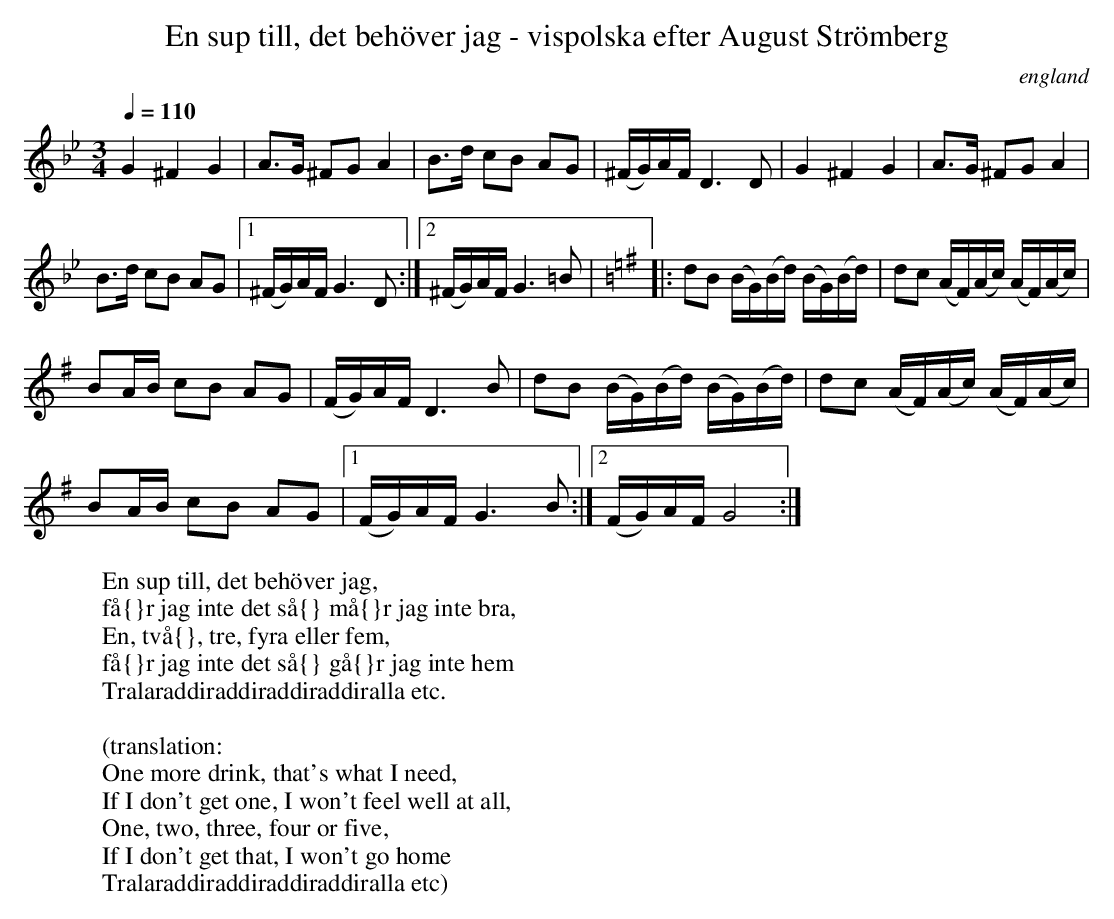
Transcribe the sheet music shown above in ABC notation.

X:1
T:En sup till, det beh\"over jag - vispolska efter August Str\"omberg
O:england
Q:1/4=110
M:3/4
L:1/8
K:Gm
G2 ^F2 G2|A>G ^FG A2|B>d cB AG|(^F/G/)A/F/ D3D|\
G2 ^F2 G2|A>G ^FG A2|
B>d cB AG|1 (^F/G/)A/F/ G3D:|2 (^F/G/)A/F/ G3 =B|\
K:G
L:1/16
|:d2B2 (BG)(Bd) (BG)(Bd)|d2c2 (AF)(Ac) (AF)(Ac)|
B2AB c2B2 A2G2|(FG)AF D6 B2|\
d2B2 (BG)(Bd) (BG)(Bd)|d2c2 (AF)(Ac) (AF)(Ac)|
B2AB c2B2 A2G2\
|1 (FG)AF G6 B2:|2 (FG)AF G8:|
W: En sup till, det beh\"over jag,
W: f\aa{}r jag inte det s\aa{} m\aa{}r jag inte bra,
W: En, tv\aa{}, tre, fyra eller fem,
W: f\aa{}r jag inte det s\aa{} g\aa{}r jag inte hem
W: Tralaraddiraddiraddiraddiralla etc.
W:
W: (translation:
W: One more drink, that's what I need,
W: If I don't get one, I won't feel well at all,
W: One, two, three, four or five,
W: If I don't get that, I won't go home
W: Tralaraddiraddiraddiraddiralla etc)
